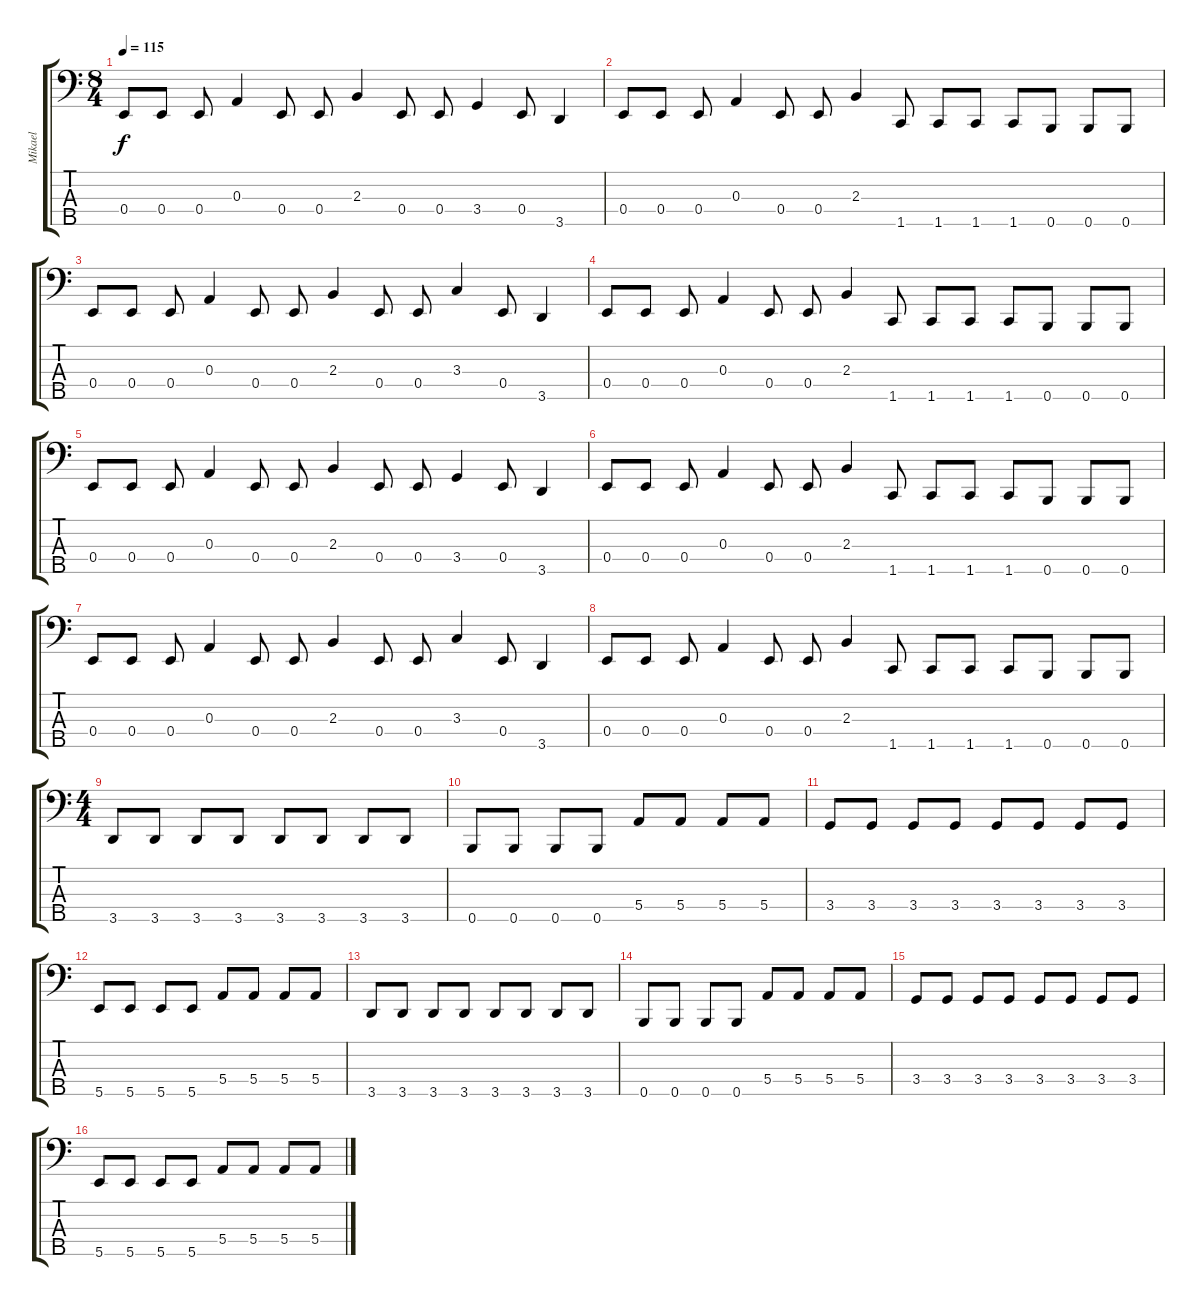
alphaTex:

\track ("Mikael" "Mikael") {instrument electricbasspick}
\staff {score tabs}
\tuning (G2 D2 A1 E1 B0) {hide}
\ts (8 4)
\tempo 115
\clef f4
\ks c
0.4.8{dy f} 0.4.8 0.4.8 0.3.4 0.4.8 0.4.8 2.3.4 0.4.8 0.4.8 3.4.4 0.4.8 3.5.4 |
0.4.8 0.4.8 0.4.8 0.3.4 0.4.8 0.4.8 2.3.4 1.5.8 1.5.8 1.5.8 1.5.8 0.5.8 0.5.8 0.5.8 |
0.4.8 0.4.8 0.4.8 0.3.4 0.4.8 0.4.8 2.3.4 0.4.8 0.4.8 3.3.4 0.4.8 3.5.4 |
0.4.8 0.4.8 0.4.8 0.3.4 0.4.8 0.4.8 2.3.4 1.5.8 1.5.8 1.5.8 1.5.8 0.5.8 0.5.8 0.5.8 |
0.4.8 0.4.8 0.4.8 0.3.4 0.4.8 0.4.8 2.3.4 0.4.8 0.4.8 3.4.4 0.4.8 3.5.4 |
0.4.8 0.4.8 0.4.8 0.3.4 0.4.8 0.4.8 2.3.4 1.5.8 1.5.8 1.5.8 1.5.8 0.5.8 0.5.8 0.5.8 |
0.4.8 0.4.8 0.4.8 0.3.4 0.4.8 0.4.8 2.3.4 0.4.8 0.4.8 3.3.4 0.4.8 3.5.4 |
0.4.8 0.4.8 0.4.8 0.3.4 0.4.8 0.4.8 2.3.4 1.5.8 1.5.8 1.5.8 1.5.8 0.5.8 0.5.8 0.5.8 |
\ts (4 4)
3.5.8 3.5.8 3.5.8 3.5.8 3.5.8 3.5.8 3.5.8 3.5.8 |
0.5.8 0.5.8 0.5.8 0.5.8 5.4.8 5.4.8 5.4.8 5.4.8 |
3.4.8 3.4.8 3.4.8 3.4.8 3.4.8 3.4.8 3.4.8 3.4.8 |
5.5.8 5.5.8 5.5.8 5.5.8 5.4.8 5.4.8 5.4.8 5.4.8 |
3.5.8 3.5.8 3.5.8 3.5.8 3.5.8 3.5.8 3.5.8 3.5.8 |
0.5.8 0.5.8 0.5.8 0.5.8 5.4.8 5.4.8 5.4.8 5.4.8 |
3.4.8 3.4.8 3.4.8 3.4.8 3.4.8 3.4.8 3.4.8 3.4.8 |
5.5.8 5.5.8 5.5.8 5.5.8 5.4.8 5.4.8 5.4.8 5.4.8
